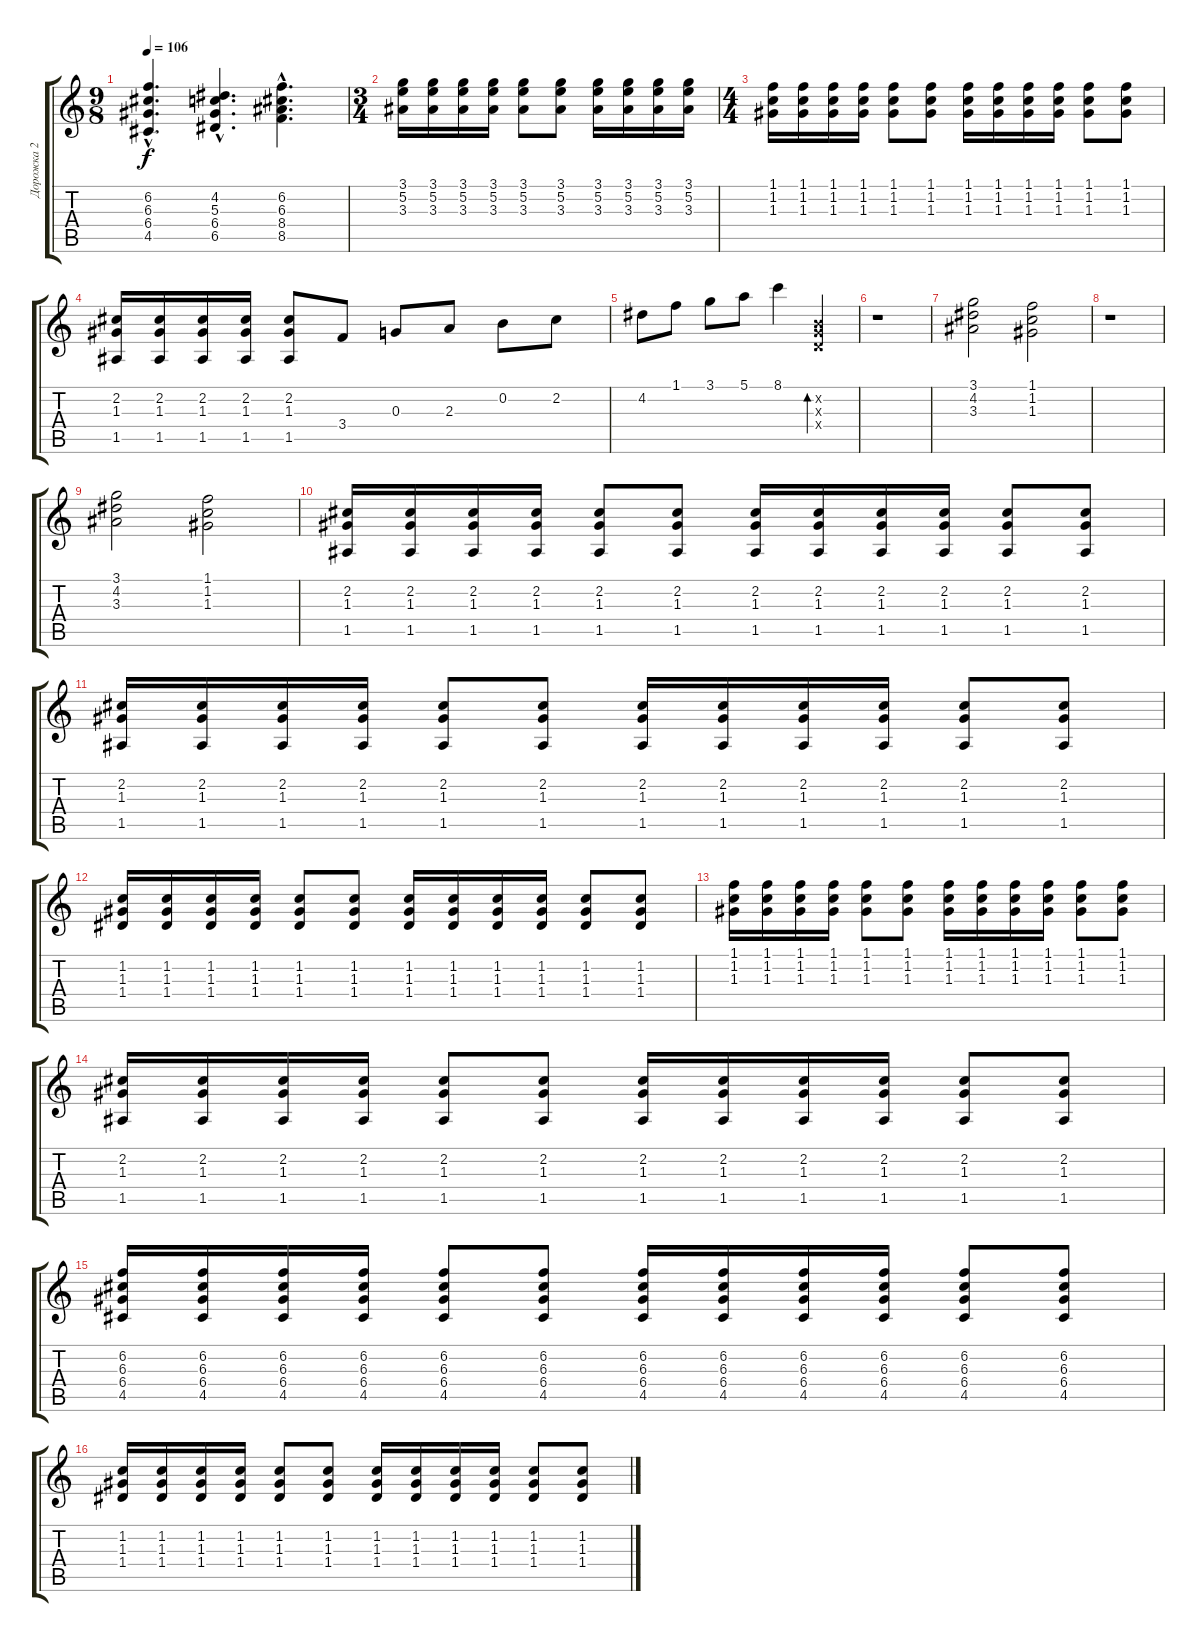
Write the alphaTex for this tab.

\track ("Дорожка 2" "Дорожка 2") {instrument electricguitarmuted}
\staff {score tabs}
\tuning (E4 B3 G3 D3 A2 E2) {hide}
\ts (9 8)
\tempo 106
\clef g2
\ks c
(6.2{hac} 6.3{hac} 6.4{hac} 4.5{hac}).4{d dy f} (4.2{hac} 5.3{hac} 6.4{hac} 6.5{hac}).4{d} (6.2{hac} 6.3{hac} 8.4{hac} 8.5{hac}).4{d} |
\ts (3 4)
(3.1 5.2 3.3).16 (3.1 5.2 3.3).16 (3.1 5.2 3.3).16 (3.1 5.2 3.3).16 (3.1 5.2 3.3).8 (3.1 5.2 3.3).8 (3.1 5.2 3.3).16 (3.1 5.2 3.3).16 (3.1 5.2 3.3).16 (3.1 5.2 3.3).16 |
\ts (4 4)
(1.1 1.2 1.3).16 (1.1 1.2 1.3).16 (1.1 1.2 1.3).16 (1.1 1.2 1.3).16 (1.1 1.2 1.3).8 (1.1 1.2 1.3).8 (1.1 1.2 1.3).16 (1.1 1.2 1.3).16 (1.1 1.2 1.3).16 (1.1 1.2 1.3).16 (1.1 1.2 1.3).8 (1.1 1.2 1.3).8 |
(2.2 1.3 1.5).16 (2.2 1.3 1.5).16 (2.2 1.3 1.5).16 (2.2 1.3 1.5).16 (2.2 1.3 1.5).8 3.4.8 0.3.8 2.3.8 0.2.8 2.2.8 |
4.2.8 1.1.8 3.1.8 5.1.8 8.1.4 (0.2{x} 0.3{x} 0.4{x}).4{bd 120 volume 2} |
r.1{volume 6} |
(3.1 4.2 3.3).2 (1.1 1.2 1.3).2 |
r.1 |
(3.1 4.2 3.3).2 (1.1 1.2 1.3).2 |
(2.2 1.3 1.5).16 (2.2 1.3 1.5).16 (2.2 1.3 1.5).16 (2.2 1.3 1.5).16 (2.2 1.3 1.5).8 (2.2 1.3 1.5).8 (2.2 1.3 1.5).16 (2.2 1.3 1.5).16 (2.2 1.3 1.5).16 (2.2 1.3 1.5).16 (2.2 1.3 1.5).8 (2.2 1.3 1.5).8 |
(2.2 1.3 1.5).16 (2.2 1.3 1.5).16 (2.2 1.3 1.5).16 (2.2 1.3 1.5).16 (2.2 1.3 1.5).8 (2.2 1.3 1.5).8 (2.2 1.3 1.5).16 (2.2 1.3 1.5).16 (2.2 1.3 1.5).16 (2.2 1.3 1.5).16 (2.2 1.3 1.5).8 (2.2 1.3 1.5).8 |
(1.2 1.3 1.4).16 (1.2 1.3 1.4).16 (1.2 1.3 1.4).16 (1.2 1.3 1.4).16 (1.2 1.3 1.4).8 (1.2 1.3 1.4).8 (1.2 1.3 1.4).16 (1.2 1.3 1.4).16 (1.2 1.3 1.4).16 (1.2 1.3 1.4).16 (1.2 1.3 1.4).8 (1.2 1.3 1.4).8 |
(1.1 1.2 1.3).16 (1.1 1.2 1.3).16 (1.1 1.2 1.3).16 (1.1 1.2 1.3).16 (1.1 1.2 1.3).8 (1.1 1.2 1.3).8 (1.1 1.2 1.3).16 (1.1 1.2 1.3).16 (1.1 1.2 1.3).16 (1.1 1.2 1.3).16 (1.1 1.2 1.3).8 (1.1 1.2 1.3).8 |
(2.2 1.3 1.5).16 (2.2 1.3 1.5).16 (2.2 1.3 1.5).16 (2.2 1.3 1.5).16 (2.2 1.3 1.5).8 (2.2 1.3 1.5).8 (2.2 1.3 1.5).16 (2.2 1.3 1.5).16 (2.2 1.3 1.5).16 (2.2 1.3 1.5).16 (2.2 1.3 1.5).8 (2.2 1.3 1.5).8 |
(6.2 6.3 6.4 4.5).16 (6.2 6.3 6.4 4.5).16 (6.2 6.3 6.4 4.5).16 (6.2 6.3 6.4 4.5).16 (6.2 6.3 6.4 4.5).8 (6.2 6.3 6.4 4.5).8 (6.2 6.3 6.4 4.5).16 (6.2 6.3 6.4 4.5).16 (6.2 6.3 6.4 4.5).16 (6.2 6.3 6.4 4.5).16 (6.2 6.3 6.4 4.5).8 (6.2 6.3 6.4 4.5).8 |
(1.2 1.3 1.4).16 (1.2 1.3 1.4).16 (1.2 1.3 1.4).16 (1.2 1.3 1.4).16 (1.2 1.3 1.4).8 (1.2 1.3 1.4).8 (1.2 1.3 1.4).16 (1.2 1.3 1.4).16 (1.2 1.3 1.4).16 (1.2 1.3 1.4).16 (1.2 1.3 1.4).8 (1.2 1.3 1.4).8
